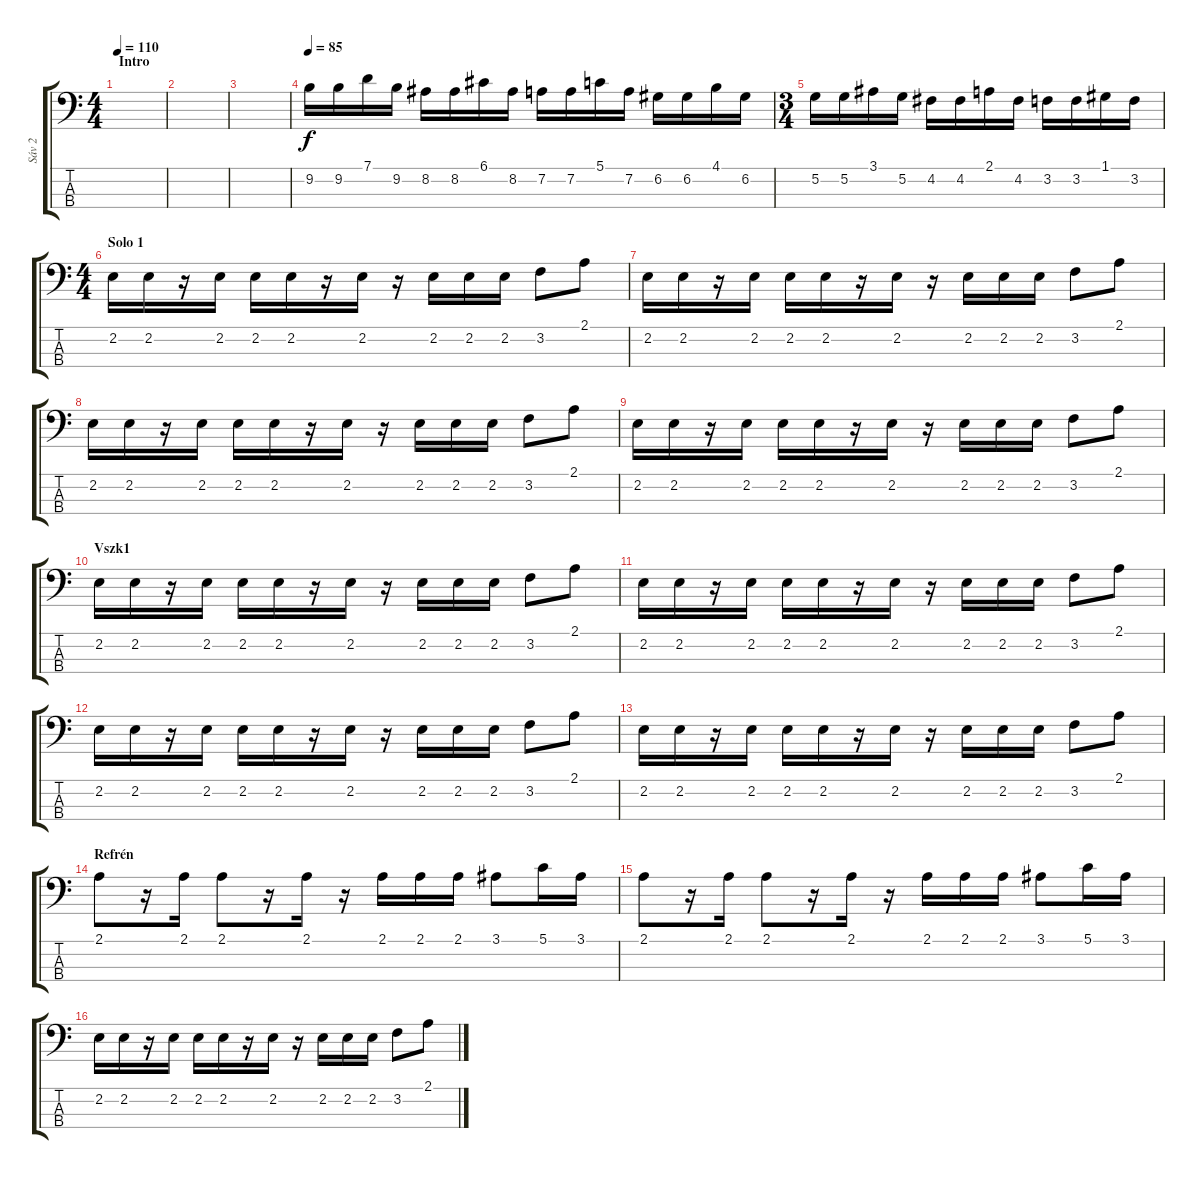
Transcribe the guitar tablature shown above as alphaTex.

\track ("Sáv 2" "Sáv 2") {instrument electricbassfinger}
\staff {score tabs}
\tuning (G2 D2 A1 E1) {hide}
\ts (4 4)
\section ("" "Intro")
\tempo 110
\clef f4
\ks c
|
|
|
\tempo 85
9.2.16 9.2.16 7.1.16 9.2.16 8.2.16 8.2.16 6.1.16 8.2.16 7.2.16 7.2.16 5.1.16 7.2.16 6.2.16 6.2.16 4.1.16 6.2.16 |
\ts (3 4)
5.2.16 5.2.16 3.1.16 5.2.16 4.2.16 4.2.16 2.1.16 4.2.16 3.2.16 3.2.16 1.1.16 3.2.16 |
\ts (4 4)
\section ("" "Solo 1")
2.2.16 2.2.16 r.16 2.2.16 2.2.16 2.2.16 r.16 2.2.16 r.16 2.2.16 2.2.16 2.2.16 3.2.8 2.1.8 |
2.2.16 2.2.16 r.16 2.2.16 2.2.16 2.2.16 r.16 2.2.16 r.16 2.2.16 2.2.16 2.2.16 3.2.8 2.1.8 |
2.2.16 2.2.16 r.16 2.2.16 2.2.16 2.2.16 r.16 2.2.16 r.16 2.2.16 2.2.16 2.2.16 3.2.8 2.1.8 |
2.2.16 2.2.16 r.16 2.2.16 2.2.16 2.2.16 r.16 2.2.16 r.16 2.2.16 2.2.16 2.2.16 3.2.8 2.1.8 |
\section ("" "Vszk1")
2.2.16 2.2.16 r.16 2.2.16 2.2.16 2.2.16 r.16 2.2.16 r.16 2.2.16 2.2.16 2.2.16 3.2.8 2.1.8 |
2.2.16 2.2.16 r.16 2.2.16 2.2.16 2.2.16 r.16 2.2.16 r.16 2.2.16 2.2.16 2.2.16 3.2.8 2.1.8 |
2.2.16 2.2.16 r.16 2.2.16 2.2.16 2.2.16 r.16 2.2.16 r.16 2.2.16 2.2.16 2.2.16 3.2.8 2.1.8 |
2.2.16 2.2.16 r.16 2.2.16 2.2.16 2.2.16 r.16 2.2.16 r.16 2.2.16 2.2.16 2.2.16 3.2.8 2.1.8 |
\section ("" "Refrén")
2.1.8 r.16 2.1.16 2.1.8 r.16 2.1.16 r.16 2.1.16 2.1.16 2.1.16 3.1.8 5.1.16 3.1.16 |
2.1.8 r.16 2.1.16 2.1.8 r.16 2.1.16 r.16 2.1.16 2.1.16 2.1.16 3.1.8 5.1.16 3.1.16 |
2.2.16 2.2.16 r.16 2.2.16 2.2.16 2.2.16 r.16 2.2.16 r.16 2.2.16 2.2.16 2.2.16 3.2.8 2.1.8
